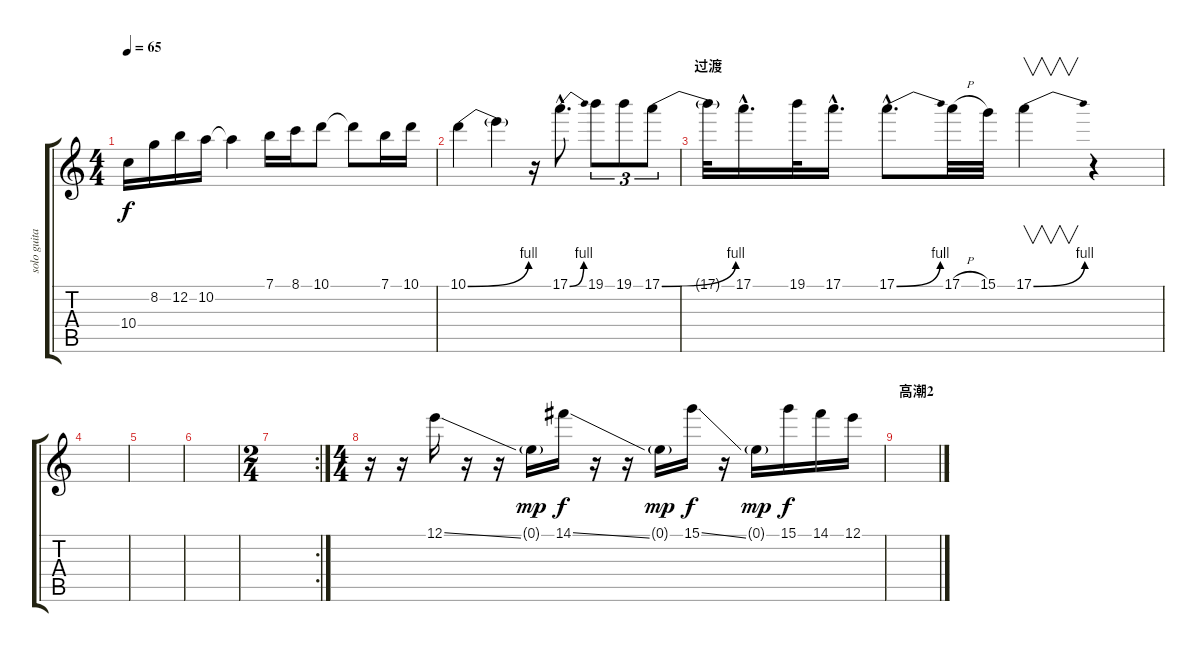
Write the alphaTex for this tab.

\track ("solo guitar" "solo guita") {instrument distortionguitar}
\staff {score tabs}
\tuning (E4 B3 G3 D3 A2 E2) {hide}
\ts (4 4)
\tempo 65
\clef g2
\ks c
10.4.16{dy f} 8.2.16 12.2.16 10.2.16 10.2{t}.4 7.1.16 8.1.16 10.1.8 10.1{t}.8 7.1.16 10.1.16 |
10.1{be (bend 0 0 60 4)}.4 10.1{t}.4 r.16 17.1{be (bend 0 0 60 4) hac}.8{d} 19.1.8{tu (3 2)} 19.1.8{tu (3 2)} 17.1{be (bend 0 0 60 4)}.8{tu (3 2)} |
\section ("" "过渡")
17.1{t}.32 17.1{hac}.16{d} 19.1.32 17.1{hac}.16{d} 17.1{be (bend 0 0 60 4) hac}.8{d} 17.1{h}.32 15.1.32 17.1{be (bend 0 0 60 4)}.4{v} r.4 |
|
|
|
\rc 2
\ts (2 4)
|
\ts (4 4)
r.16{volume 10} r.16 12.1{ss}.16 r.16 r.16 0.1{g}.16{dy mp} 14.1{ss}.16{dy f} r.16 r.16 0.1{g}.16{dy mp} 15.1{ss}.16{dy f} r.16 0.1{g}.16{dy mp} 15.1.16{dy f} 14.1.16 12.1.16 |
\section ("" "高潮2")
